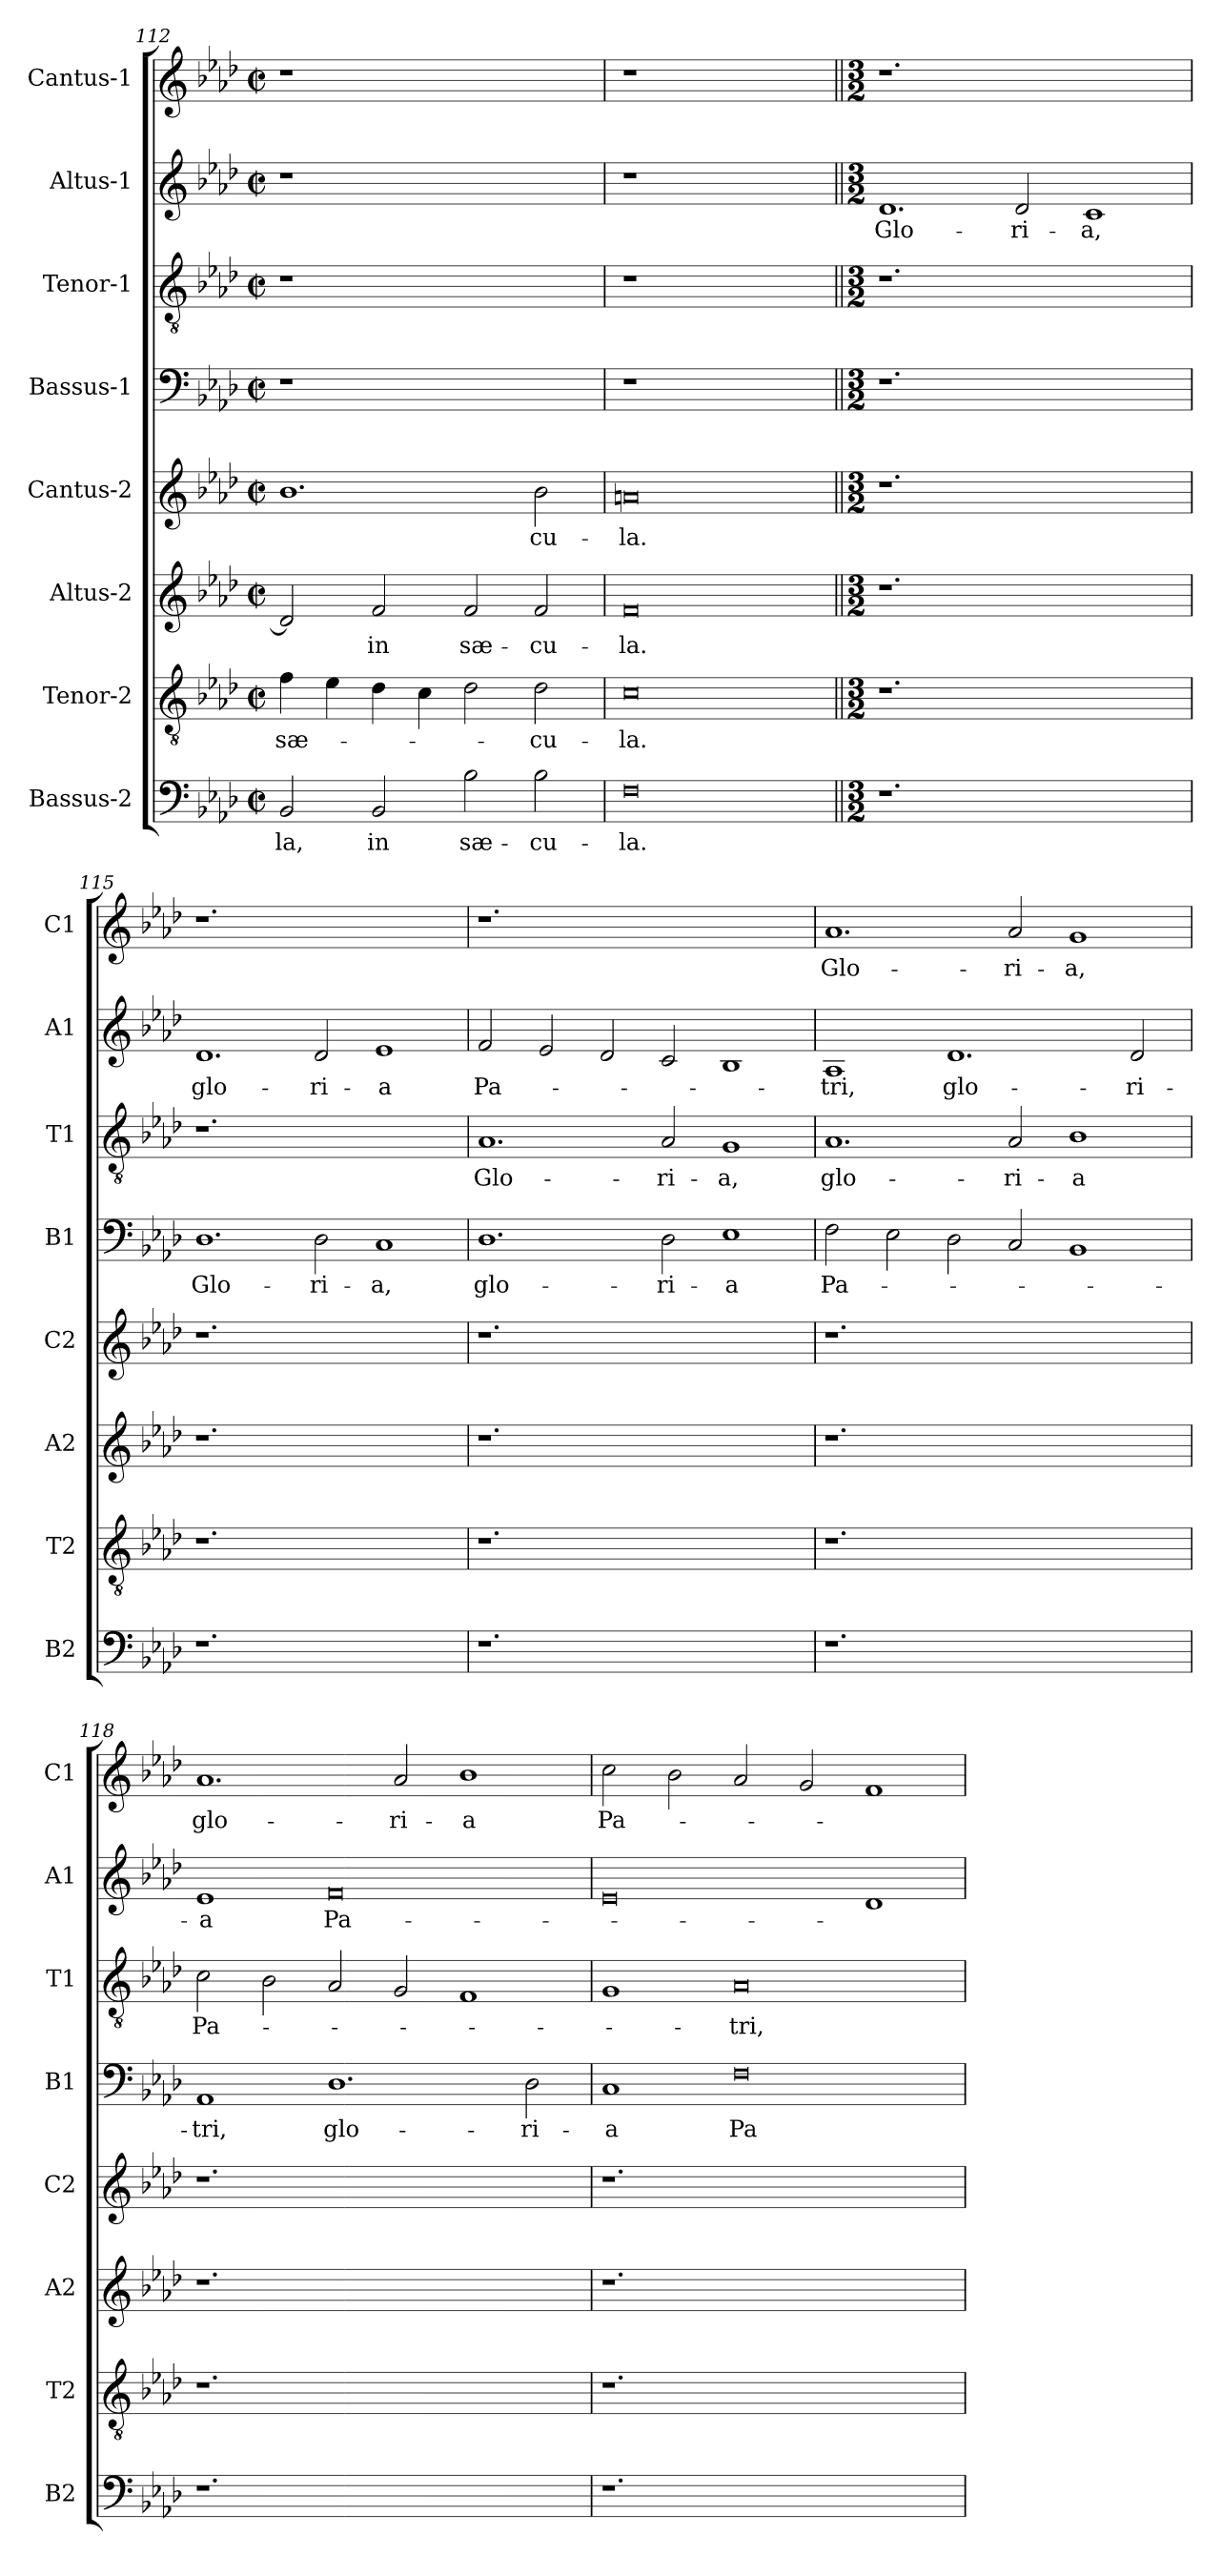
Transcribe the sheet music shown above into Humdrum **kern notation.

**kern	**text	**kern	**text	**kern	**text	**kern	**text	**kern	**text	**kern	**text	**kern	**text	**kern	**text
*part8	*part8	*part7	*part7	*part6	*part6	*part5	*part5	*part4	*part4	*part3	*part3	*part2	*part2	*part1	*part1
*staff8	*staff8	*staff7	*staff7	*staff6	*staff6	*staff5	*staff5	*staff4	*staff4	*staff3	*staff3	*staff2	*staff2	*staff1	*staff1
*I"Bassus-2	*	*I"Tenor-2	*	*I"Altus-2	*	*I"Cantus-2	*	*I"Bassus-1	*	*I"Tenor-1	*	*I"Altus-1	*	*I"Cantus-1	*
*I'B2	*	*I'T2	*	*I'A2	*	*I'C2	*	*I'B1	*	*I'T1	*	*I'A1	*	*I'C1	*
*clefF4	*	*clefGv2	*	*clefG2	*	*clefG2	*	*clefF4	*	*clefGv2	*	*clefG2	*	*clefG2	*
*k[b-e-a-d-]	*	*k[b-e-a-d-]	*	*k[b-e-a-d-]	*	*k[b-e-a-d-]	*	*k[b-e-a-d-]	*	*k[b-e-a-d-]	*	*k[b-e-a-d-]	*	*k[b-e-a-d-]	*
*A-:	*	*A-:	*	*A-:	*	*A-:	*	*A-:	*	*A-:	*	*A-:	*	*A-:	*
*M2/2	*	*M2/2	*	*M2/2	*	*M2/2	*	*M2/2	*	*M2/2	*	*M2/2	*	*M2/2	*
*met(c|)	*	*met(c|)	*	*met(c|)	*	*met(c|)	*	*met(c|)	*	*met(c|)	*	*met(c|)	*	*met(c|)	*
=112	=112	=112	=112	=112	=112	=112	=112	=112	=112	=112	=112	=112	=112	=112	=112
!	!LO:LY:b	!	!LO:LY:b	!	!	!	!	!	!	!	!	!	!	!	!
2BB-/	-la,	4f\	sæ-	2d-/]	.	1.b-	.	1r	.	1r	.	1r	.	1r	.
.	.	4e-\	.	.	.	.	.	.	.	.	.	.	.	.	.
!	!LO:LY:b	!	!	!	!LO:LY:b	!	!	!	!	!	!	!	!	!	!
2BB-/	in	4d-\	.	2f/	in	.	.	.	.	.	.	.	.	.	.
.	.	4c\	.	.	.	.	.	.	.	.	.	.	.	.	.
!	!LO:LY:b	!	!	!	!LO:LY:b	!	!	!	!	!	!	!	!	!	!
2B-\	sæ-	2d-\	.	2f/	sæ-	.	.	1ryy	.	1ryy	.	1ryy	.	1ryy	.
!	!LO:LY:b	!	!LO:LY:b	!	!LO:LY:b	!	!LO:LY:b	!	!	!	!	!	!	!	!
2B-\	-cu-	2d-\	-cu-	2f/	-cu-	2b-\	-cu-	.	.	.	.	.	.	.	.
=113	=113	=113	=113	=113	=113	=113	=113	=113	=113	=113	=113	=113	=113	=113	=113
!	!LO:LY:b	!	!LO:LY:b	!	!LO:LY:b	!	!LO:LY:b	!	!	!	!	!	!	!	!
0F	-la.	0c	-la.	0f	-la.	0an	-la.	1r	.	1r	.	1r	.	1r	.
.	.	.	.	.	.	.	.	1ryy	.	1ryy	.	1ryy	.	1ryy	.
!!LO:LB:g=z
=114||	=114||	=114||	=114||	=114||	=114||	=114||	=114||	=114||	=114||	=114||	=114||	=114||	=114||	=114||	=114||
*M3/2	*	*M3/2	*	*M3/2	*	*M3/2	*	*M3/2	*	*M3/2	*	*M3/2	*	*M3/2	*
!	!	!	!	!	!	!	!	!	!	!	!	!	!LO:LY:b	!	!
1.r	.	1.r	.	1.r	.	1.r	.	1.r	.	1.r	.	1.d-	Glo-	1.r	.
!	!	!	!	!	!	!	!	!	!	!	!	!	!LO:LY:b	!	!
1.ryy	.	1.ryy	.	1.ryy	.	1.ryy	.	1.ryy	.	1.ryy	.	2d-/	-ri-	1.ryy	.
!	!	!	!	!	!	!	!	!	!	!	!	!	!LO:LY:b	!	!
.	.	.	.	.	.	.	.	.	.	.	.	1c	-a,	.	.
=115	=115	=115	=115	=115	=115	=115	=115	=115	=115	=115	=115	=115	=115	=115	=115
!	!	!	!	!	!	!	!	!	!LO:LY:b	!	!	!	!LO:LY:b	!	!
1.r	.	1.r	.	1.r	.	1.r	.	1.D-	Glo-	1.r	.	1.d-	glo-	1.r	.
!	!	!	!	!	!	!	!	!	!LO:LY:b	!	!	!	!LO:LY:b	!	!
1.ryy	.	1.ryy	.	1.ryy	.	1.ryy	.	2D-\	-ri-	1.ryy	.	2d-/	-ri-	1.ryy	.
!	!	!	!	!	!	!	!	!	!LO:LY:b	!	!	!	!LO:LY:b	!	!
.	.	.	.	.	.	.	.	1C	-a,	.	.	1e-	-a	.	.
=116	=116	=116	=116	=116	=116	=116	=116	=116	=116	=116	=116	=116	=116	=116	=116
!	!	!	!	!	!	!	!	!	!LO:LY:b	!	!LO:LY:b	!	!LO:LY:b	!	!
1.r	.	1.r	.	1.r	.	1.r	.	1.D-	glo-	1.A-	Glo-	2f/	Pa-	1.r	.
.	.	.	.	.	.	.	.	.	.	.	.	2e-/	.	.	.
.	.	.	.	.	.	.	.	.	.	.	.	2d-/	.	.	.
!	!	!	!	!	!	!	!	!	!LO:LY:b	!	!LO:LY:b	!	!	!	!
1.ryy	.	1.ryy	.	1.ryy	.	1.ryy	.	2D-\	-ri-	2A-/	-ri-	2c/	.	1.ryy	.
!	!	!	!	!	!	!	!	!	!LO:LY:b	!	!LO:LY:b	!	!	!	!
.	.	.	.	.	.	.	.	1E-	-a	1G	-a,	1B-	.	.	.
=117	=117	=117	=117	=117	=117	=117	=117	=117	=117	=117	=117	=117	=117	=117	=117
!	!	!	!	!	!	!	!	!	!LO:LY:b	!	!LO:LY:b	!	!LO:LY:b	!	!LO:LY:b
1.r	.	1.r	.	1.r	.	1.r	.	2F\	Pa-	1.A-	glo-	1A-	-tri,	1.a-	Glo-
.	.	.	.	.	.	.	.	2E-\	.	.	.	.	.	.	.
!	!	!	!	!	!	!	!	!	!	!	!	!	!LO:LY:b	!	!
.	.	.	.	.	.	.	.	2D-\	.	.	.	1.d-	glo-	.	.
!	!	!	!	!	!	!	!	!	!	!	!LO:LY:b	!	!	!	!LO:LY:b
1.ryy	.	1.ryy	.	1.ryy	.	1.ryy	.	2C/	.	2A-/	-ri-	.	.	2a-/	-ri-
!	!	!	!	!	!	!	!	!	!	!	!LO:LY:b	!	!	!	!LO:LY:b
.	.	.	.	.	.	.	.	1BB-	.	1B-	-a	.	.	1g	-a,
!	!	!	!	!	!	!	!	!	!	!	!	!	!LO:LY:b	!	!
.	.	.	.	.	.	.	.	.	.	.	.	2d-/	-ri-	.	.
=118	=118	=118	=118	=118	=118	=118	=118	=118	=118	=118	=118	=118	=118	=118	=118
!	!	!	!	!	!	!	!	!	!LO:LY:b	!	!LO:LY:b	!	!LO:LY:b	!	!LO:LY:b
1.r	.	1.r	.	1.r	.	1.r	.	1AA-	-tri,	2c\	Pa-	1e-	-a	1.a-	glo-
.	.	.	.	.	.	.	.	.	.	2B-\	.	.	.	.	.
!	!	!	!	!	!	!	!	!	!LO:LY:b	!	!	!	!LO:LY:b	!	!
.	.	.	.	.	.	.	.	1.D-	glo-	2A-/	.	0f	Pa-	.	.
!	!	!	!	!	!	!	!	!	!	!	!	!	!	!	!LO:LY:b
1.ryy	.	1.ryy	.	1.ryy	.	1.ryy	.	.	.	2G/	.	.	.	2a-/	-ri-
!	!	!	!	!	!	!	!	!	!	!	!	!	!	!	!LO:LY:b
.	.	.	.	.	.	.	.	.	.	1F	.	.	.	1b-	-a
!	!	!	!	!	!	!	!	!	!LO:LY:b	!	!	!	!	!	!
.	.	.	.	.	.	.	.	2D-\	-ri-	.	.	.	.	.	.
!!LO:LB:g=z
=119	=119	=119	=119	=119	=119	=119	=119	=119	=119	=119	=119	=119	=119	=119	=119
!	!	!	!	!	!	!	!	!	!LO:LY:b	!	!	!	!	!	!LO:LY:b
1.r	.	1.r	.	1.r	.	1.r	.	1C	-a	1G	.	0e-	.	2cc\	Pa-
.	.	.	.	.	.	.	.	.	.	.	.	.	.	2b-\	.
!	!	!	!	!	!	!	!	!	!LO:LY:b	!	!LO:LY:b	!	!	!	!
.	.	.	.	.	.	.	.	0F	Pa-	0A-	-tri,	.	.	2a-/	.
1.ryy	.	1.ryy	.	1.ryy	.	1.ryy	.	.	.	.	.	.	.	2g/	.
.	.	.	.	.	.	.	.	.	.	.	.	1d-	.	1f	.
=	=	=	=	=	=	=	=	=	=	=	=	=	=	=	=
*-	*-	*-	*-	*-	*-	*-	*-	*-	*-	*-	*-	*-	*-	*-	*-
